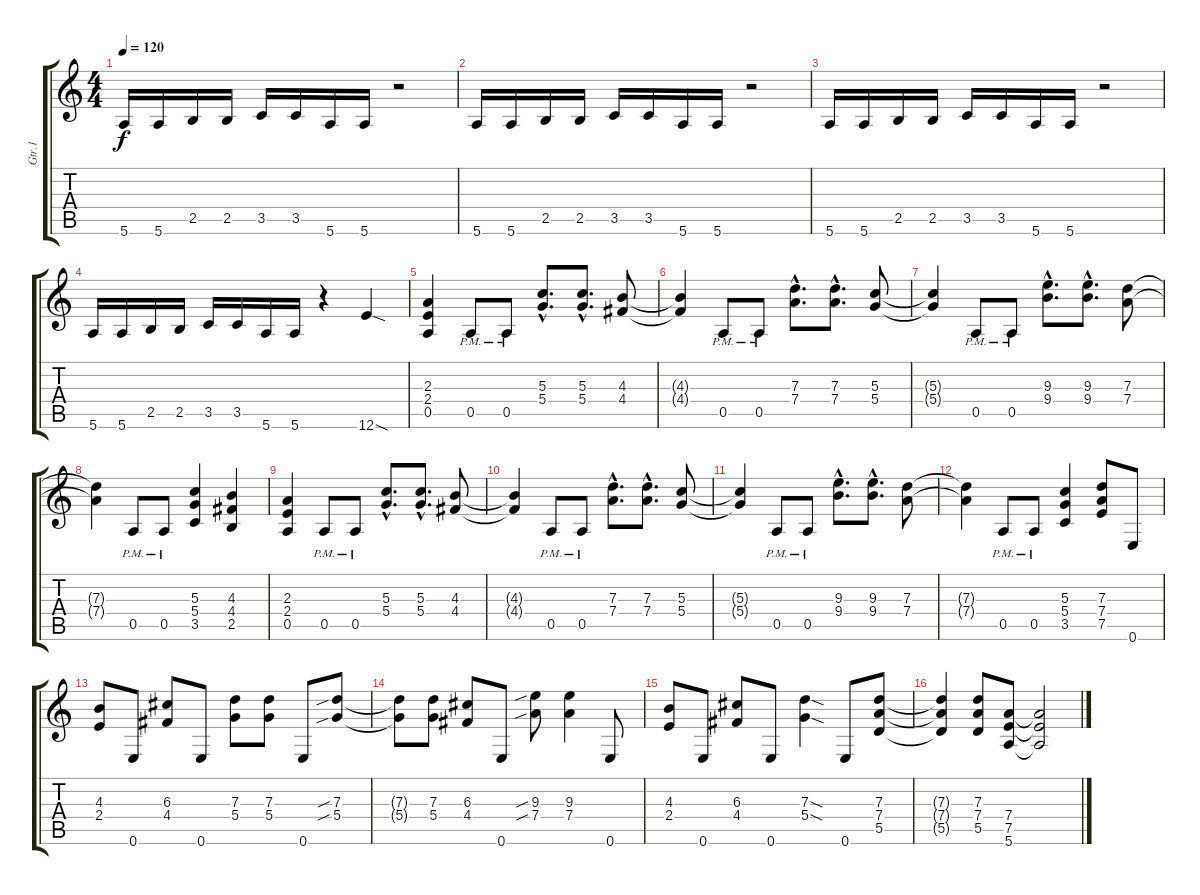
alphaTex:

\track ("Gtr.1" "Gtr.1") {instrument overdrivenguitar}
\staff {score tabs}
\tuning (E4 B3 G3 D3 A2 E2) {hide}
\ts (4 4)
\tempo 120
\clef g2
\ks c
5.6.16{dy f instrument overdrivenguitar} 5.6.16 2.5.16 2.5.16 3.5.16 3.5.16 5.6.16 5.6.16 r.2 |
5.6.16 5.6.16 2.5.16 2.5.16 3.5.16 3.5.16 5.6.16 5.6.16 r.2 |
5.6.16 5.6.16 2.5.16 2.5.16 3.5.16 3.5.16 5.6.16 5.6.16 r.2 |
5.6.16 5.6.16 2.5.16 2.5.16 3.5.16 3.5.16 5.6.16 5.6.16 r.4 12.6{sod}.4 |
(2.3 2.4 0.5).4 0.5{pm}.8 0.5{pm}.8 (5.3{hac} 5.4{hac}).8{d} (5.3{hac} 5.4{hac}).8{d} (4.3 4.4).8 |
(4.3{t} 4.4{t}).4 0.5{pm}.8 0.5{pm}.8 (7.3{hac} 7.4{hac}).8{d} (7.3{hac} 7.4{hac}).8{d} (5.3 5.4).8 |
(5.3{t} 5.4{t}).4 0.5{pm}.8 0.5{pm}.8 (9.3{hac} 9.4{hac}).8{d} (9.3{hac} 9.4{hac}).8{d} (7.3 7.4).8 |
(7.3{t} 7.4{t}).4 0.5{pm}.8 0.5{pm}.8 (5.3 5.4 3.5).4 (4.3 4.4 2.5).4 |
(2.3 2.4 0.5).4 0.5{pm}.8 0.5{pm}.8 (5.3{hac} 5.4{hac}).8{d} (5.3{hac} 5.4{hac}).8{d} (4.3 4.4).8 |
(4.3{t} 4.4{t}).4 0.5{pm}.8 0.5{pm}.8 (7.3{hac} 7.4{hac}).8{d} (7.3{hac} 7.4{hac}).8{d} (5.3 5.4).8 |
(5.3{t} 5.4{t}).4 0.5{pm}.8 0.5{pm}.8 (9.3{hac} 9.4{hac}).8{d} (9.3{hac} 9.4{hac}).8{d} (7.3 7.4).8 |
(7.3{t} 7.4{t}).4 0.5{pm}.8 0.5{pm}.8 (5.3 5.4 3.5).4 (7.3 7.4 7.5).8 0.6.8 |
(4.3 2.4).8 0.6.8 (6.3 4.4).8 0.6.8 (7.3 5.4).8 (7.3 5.4).8 0.6.8 (7.3{sib} 5.4{sib}).8 |
(7.3{t} 5.4{t}).8 (7.3 5.4).8 (6.3 4.4).8 0.6.8 (9.3{sib} 7.4{sib}).8 (9.3 7.4).4 0.6.8 |
(4.3 2.4).8 0.6.8 (6.3 4.4).8 0.6.8 (7.3{sod} 5.4{sod}).4 0.6.8 (7.3 7.4 5.5).8 |
(7.3{t} 7.4{t} 5.5{t}).4 (7.3 7.4 5.5).8 (7.4 7.5 5.6).8 (7.4{t} 7.5{t} 5.6{t}).2
